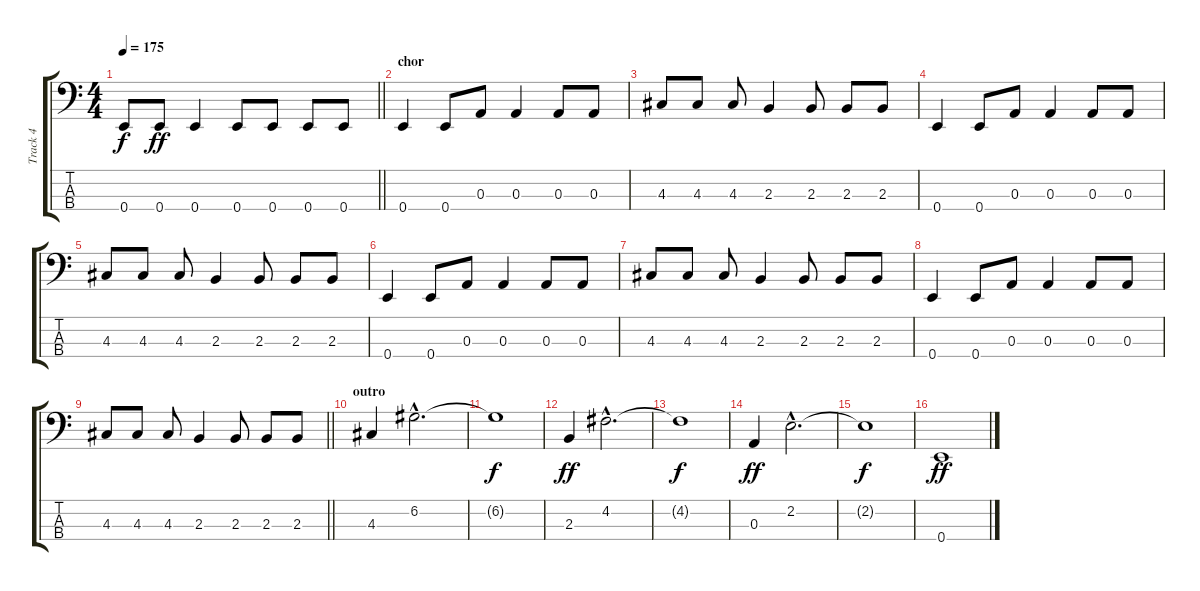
\track ("Track 4" "Track 4") {instrument electricbassfinger}
\staff {score tabs}
\tuning (G2 D2 A1 E1) {hide}
\ts (4 4)
\tempo 175
\clef f4
\barLineRight lightlight
\ks c
0.4{t}.8{dy f} 0.4.8{dy ff} 0.4.4 0.4.8 0.4.8 0.4.8 0.4.8 |
\section ("" "chor")
0.4.4 0.4.8 0.3.8 0.3.4 0.3.8 0.3.8 |
4.3.8 4.3.8 4.3.8 2.3.4 2.3.8 2.3.8 2.3.8 |
0.4.4 0.4.8 0.3.8 0.3.4 0.3.8 0.3.8 |
4.3.8 4.3.8 4.3.8 2.3.4 2.3.8 2.3.8 2.3.8 |
0.4.4 0.4.8 0.3.8 0.3.4 0.3.8 0.3.8 |
4.3.8 4.3.8 4.3.8 2.3.4 2.3.8 2.3.8 2.3.8 |
0.4.4 0.4.8 0.3.8 0.3.4 0.3.8 0.3.8 |
\barLineRight lightlight
4.3.8 4.3.8 4.3.8 2.3.4 2.3.8 2.3.8 2.3.8 |
\section ("" "outro")
4.3.4 6.2{hac}.2{d} |
6.2{t}.1{dy f} |
2.3.4{dy ff} 4.2{hac}.2{d} |
4.2{t}.1{dy f} |
0.3.4{dy ff} 2.2{hac}.2{d} |
2.2{t}.1{dy f} |
0.4.1{dy ff}
